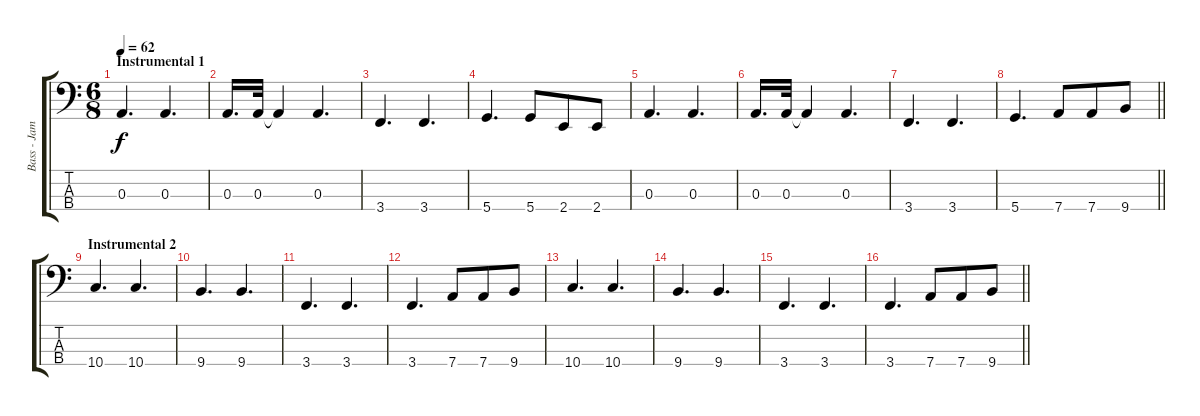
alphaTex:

\track ("Bass - James Johnston" "Bass - Jam") {instrument electricbassfinger}
\staff {score tabs}
\tuning (G2 D2 A1 D1) {hide}
\ts (6 8)
\section ("" "Instrumental 1")
\tempo 62
\clef f4
\ks c
0.3.4{d dy f} 0.3.4{d} |
0.3.16{d} 0.3.32 0.3{t}.4 0.3.4{d} |
3.4.4{d} 3.4.4{d} |
5.4.4{d} 5.4.8 2.4.8 2.4.8 |
0.3.4{d} 0.3.4{d} |
0.3.16{d} 0.3.32 0.3{t}.4 0.3.4{d} |
3.4.4{d} 3.4.4{d} |
\barLineRight lightlight
5.4.4{d} 7.4.8 7.4.8 9.4.8 |
\section ("" "Instrumental 2")
10.4.4{d} 10.4.4{d} |
9.4.4{d} 9.4.4{d} |
3.4.4{d} 3.4.4{d} |
3.4.4{d} 7.4.8 7.4.8 9.4.8 |
10.4.4{d} 10.4.4{d} |
9.4.4{d} 9.4.4{d} |
3.4.4{d} 3.4.4{d} |
\barLineRight lightlight
3.4.4{d} 7.4.8 7.4.8 9.4.8
